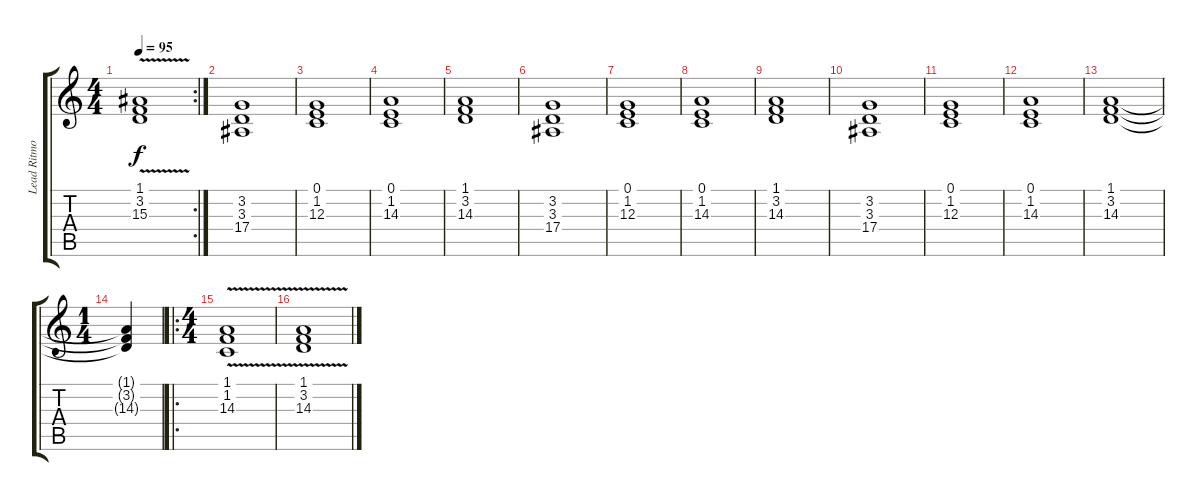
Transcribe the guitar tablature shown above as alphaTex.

\track ("Lead Ritmo" "Lead Ritmo") {instrument accordion}
\staff {score tabs}
\tuning (E4 B3 G3 D3 A2 E2) {hide}
\rc 2
\ts (4 4)
\tempo 95
\clef g2
\ks c
(1.1{v} 3.2{v} 15.3{v}).1{dy f} |
(3.2 3.3 17.4).1{volume 13 balance 3 instrument fx7echoes} |
(0.1 1.2 12.3).1 |
(0.1 1.2 14.3).1 |
(1.1 3.2 14.3).1 |
(3.2 3.3 17.4).1{volume 13 balance 3 instrument fx7echoes} |
(0.1 1.2 12.3).1 |
(0.1 1.2 14.3).1 |
(1.1 3.2 14.3).1 |
(3.2 3.3 17.4).1{volume 13 balance 3 instrument fx7echoes} |
(0.1 1.2 12.3).1 |
(0.1 1.2 14.3).1 |
(1.1 3.2 14.3).1 |
\ts (1 4)
(1.1{t} 3.2{t} 14.3{t}).4 |
\ro
\ts (4 4)
(1.1{v} 1.2{v} 14.3{v}).1{instrument fx7echoes} |
(1.1{v} 3.2{v} 14.3{v}).1
